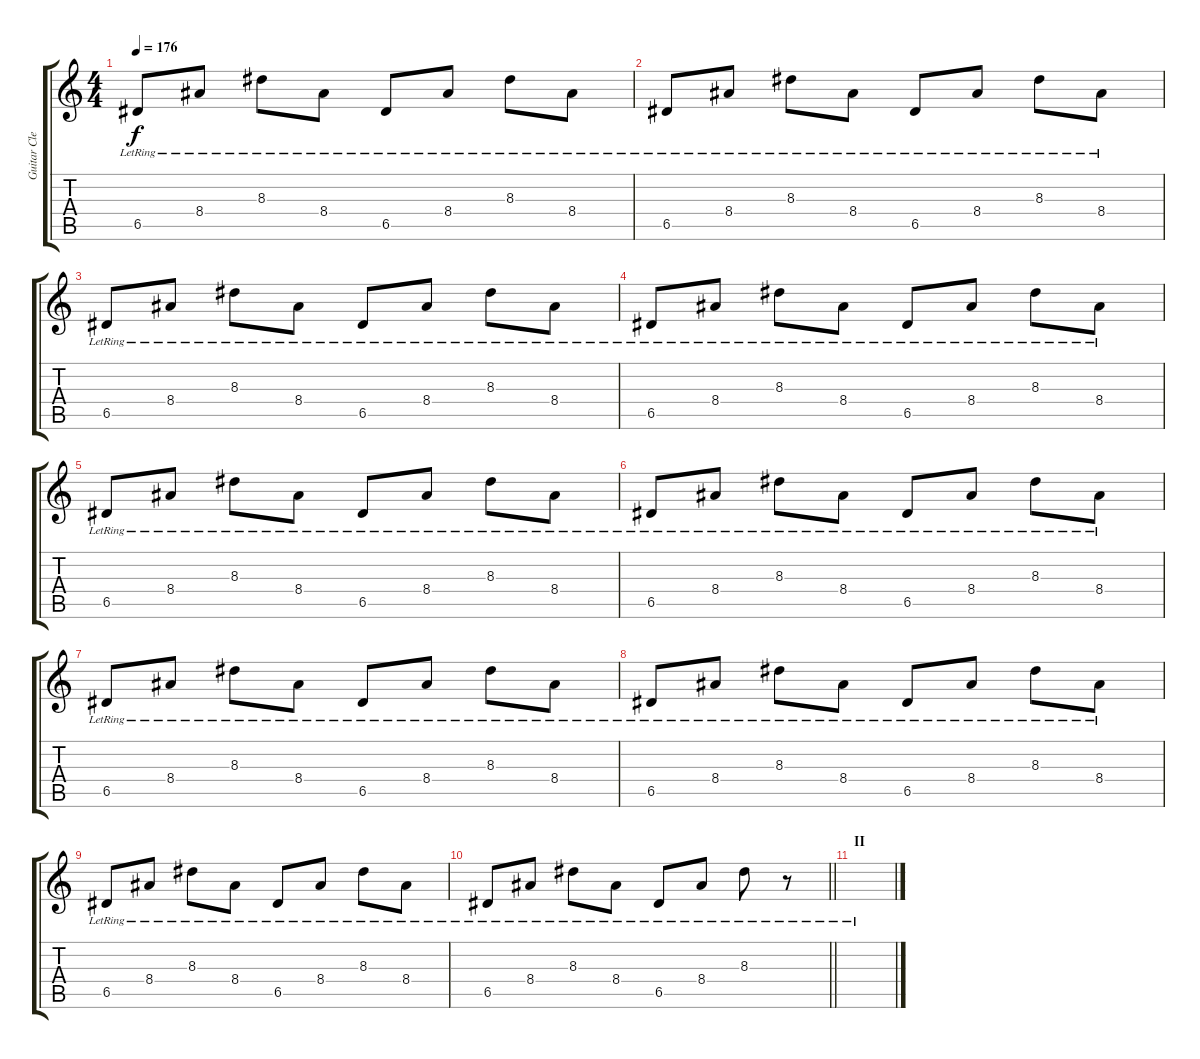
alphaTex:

\track ("Guitar Clean" "Guitar Cle") {instrument electricguitarclean}
\staff {score tabs}
\tuning (E4 B3 G3 D3 A2 D2) {hide}
\ts (4 4)
\tempo 176
\clef g2
\ks c
6.5{lr}.8{dy f} 8.4{lr}.8 8.3{lr}.8 8.4{lr}.8 6.5{lr}.8 8.4{lr}.8 8.3{lr}.8 8.4{lr}.8 |
6.5{lr}.8 8.4{lr}.8 8.3{lr}.8 8.4{lr}.8 6.5{lr}.8 8.4{lr}.8 8.3{lr}.8 8.4{lr}.8 |
6.5{lr}.8 8.4{lr}.8 8.3{lr}.8 8.4{lr}.8 6.5{lr}.8 8.4{lr}.8 8.3{lr}.8 8.4{lr}.8 |
6.5{lr}.8 8.4{lr}.8 8.3{lr}.8 8.4{lr}.8 6.5{lr}.8 8.4{lr}.8 8.3{lr}.8 8.4{lr}.8 |
6.5{lr}.8 8.4{lr}.8 8.3{lr}.8 8.4{lr}.8 6.5{lr}.8 8.4{lr}.8 8.3{lr}.8 8.4{lr}.8 |
6.5{lr}.8 8.4{lr}.8 8.3{lr}.8 8.4{lr}.8 6.5{lr}.8 8.4{lr}.8 8.3{lr}.8 8.4{lr}.8 |
6.5{lr}.8 8.4{lr}.8 8.3{lr}.8 8.4{lr}.8 6.5{lr}.8 8.4{lr}.8 8.3{lr}.8 8.4{lr}.8 |
6.5{lr}.8 8.4{lr}.8 8.3{lr}.8 8.4{lr}.8 6.5{lr}.8 8.4{lr}.8 8.3{lr}.8 8.4{lr}.8 |
6.5{lr}.8 8.4{lr}.8 8.3{lr}.8 8.4{lr}.8 6.5{lr}.8 8.4{lr}.8 8.3{lr}.8 8.4{lr}.8 |
\barLineRight lightlight
6.5{lr}.8 8.4{lr}.8 8.3{lr}.8 8.4{lr}.8 6.5{lr}.8 8.4{lr}.8 8.3{lr}.8 r.8 |
\section ("" "II")
